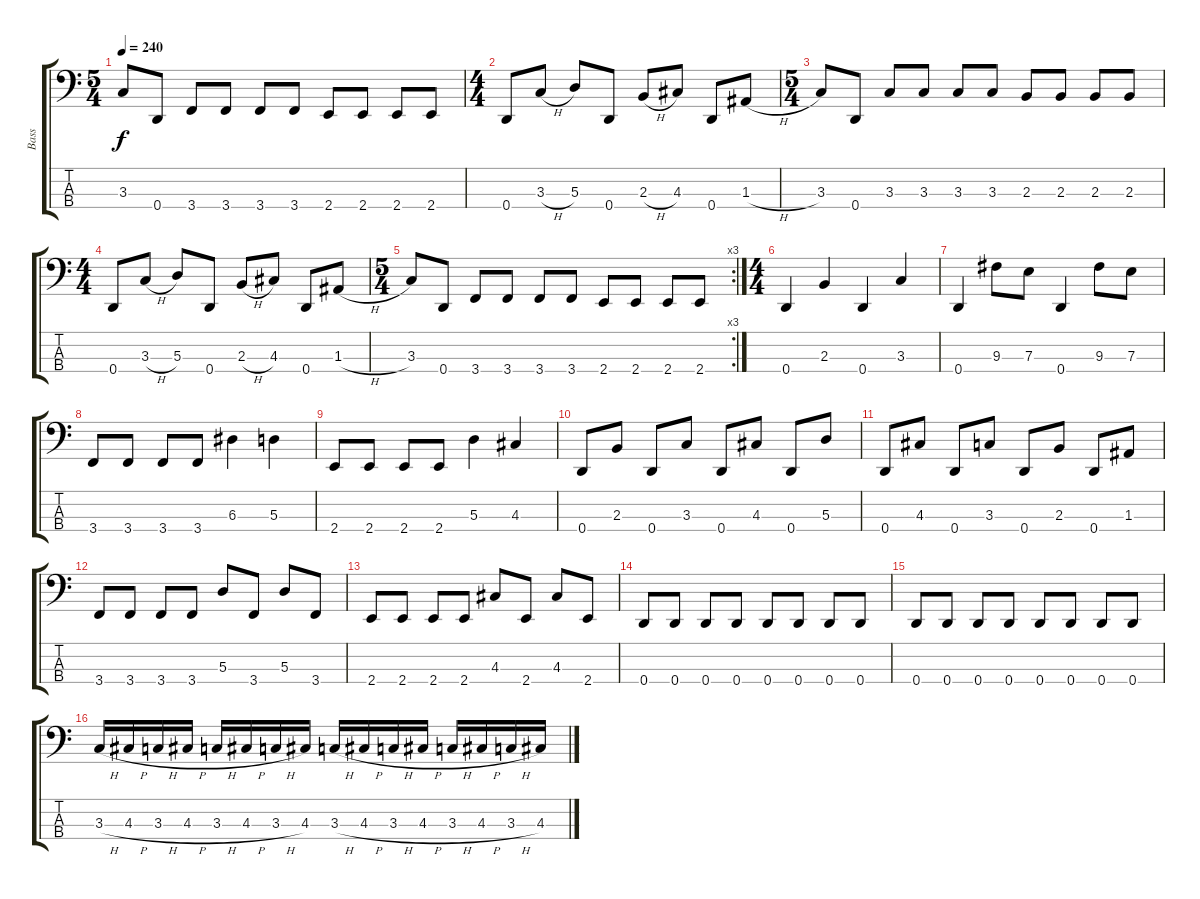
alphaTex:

\track ("Bass" "Bass") {instrument electricbassfinger}
\staff {score tabs}
\tuning (G2 D2 A1 D1) {hide}
\ts (5 4)
\tempo 240
\clef f4
\ks c
3.3.8{dy f} 0.4.8 3.4.8 3.4.8 3.4.8 3.4.8 2.4.8 2.4.8 2.4.8 2.4.8 |
\ts (4 4)
0.4.8 3.3{h}.8 5.3.8 0.4.8 2.3{h}.8 4.3.8 0.4.8 1.3{h}.8 |
\ts (5 4)
3.3.8 0.4.8 3.3.8 3.3.8 3.3.8 3.3.8 2.3.8 2.3.8 2.3.8 2.3.8 |
\ts (4 4)
0.4.8 3.3{h}.8 5.3.8 0.4.8 2.3{h}.8 4.3.8 0.4.8 1.3{h}.8 |
\rc 3
\ts (5 4)
3.3.8 0.4.8 3.4.8 3.4.8 3.4.8 3.4.8 2.4.8 2.4.8 2.4.8 2.4.8 |
\ts (4 4)
0.4.4 2.3.4 0.4.4 3.3.4 |
0.4.4 9.3.8 7.3.8 0.4.4 9.3.8 7.3.8 |
3.4.8 3.4.8 3.4.8 3.4.8 6.3.4 5.3.4 |
2.4.8 2.4.8 2.4.8 2.4.8 5.3.4 4.3.4 |
0.4.8 2.3.8 0.4.8 3.3.8 0.4.8 4.3.8 0.4.8 5.3.8 |
0.4.8 4.3.8 0.4.8 3.3.8 0.4.8 2.3.8 0.4.8 1.3.8 |
3.4.8 3.4.8 3.4.8 3.4.8 5.3.8 3.4.8 5.3.8 3.4.8 |
2.4.8 2.4.8 2.4.8 2.4.8 4.3.8 2.4.8 4.3.8 2.4.8 |
0.4.8 0.4.8 0.4.8 0.4.8 0.4.8 0.4.8 0.4.8 0.4.8 |
0.4.8 0.4.8 0.4.8 0.4.8 0.4.8 0.4.8 0.4.8 0.4.8 |
3.3{h}.16 4.3{h}.16 3.3{h}.16 4.3{h}.16 3.3{h}.16 4.3{h}.16 3.3{h}.16 4.3.16 3.3{h}.16 4.3{h}.16 3.3{h}.16 4.3{h}.16 3.3{h}.16 4.3{h}.16 3.3{h}.16 4.3.16
